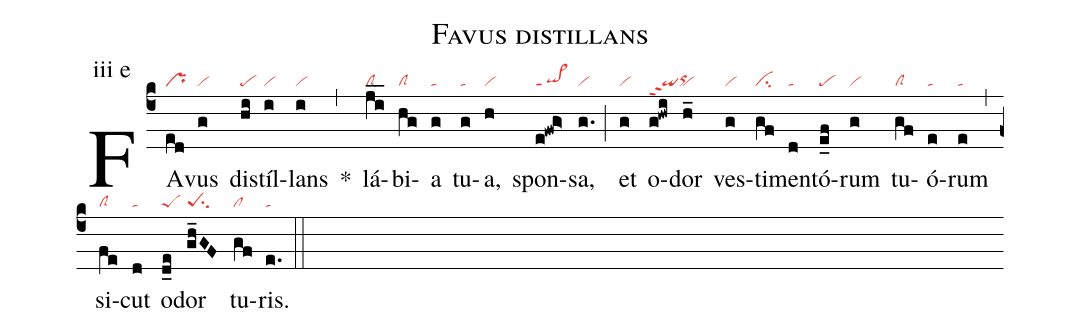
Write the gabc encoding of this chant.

name:Favus distillans;
annotation: iii e;
mode: 3;
nabc-lines:1;
%%
(c4)
FA(ed|pr)vus(g|vi) dis(hi|pe)tíl(i|vi)lans(i|vi) *(,)
lá(j_i_|clS)bi(hg|clS)a(g|ta) tu(g|ta)a,(h|vi) spon(e!fwg>|qi>ppt1)sa,(g.|vi) (;)
et(g|vi) o(g!hwi|qippt2orhh)dor(h_|vi) ves(g|vi)ti(gf|ci)men(d|ta)tó(e_f|pe)rum(g|vi) tu(gf|clS)ó(e|ta)rum(e|ta) (,)
si(fe|clS)cut(d|ta) o(d_e|peS)dor(gh_GF|peSsu2) tu(gf|cl)ris.(e.|ta) (::)
